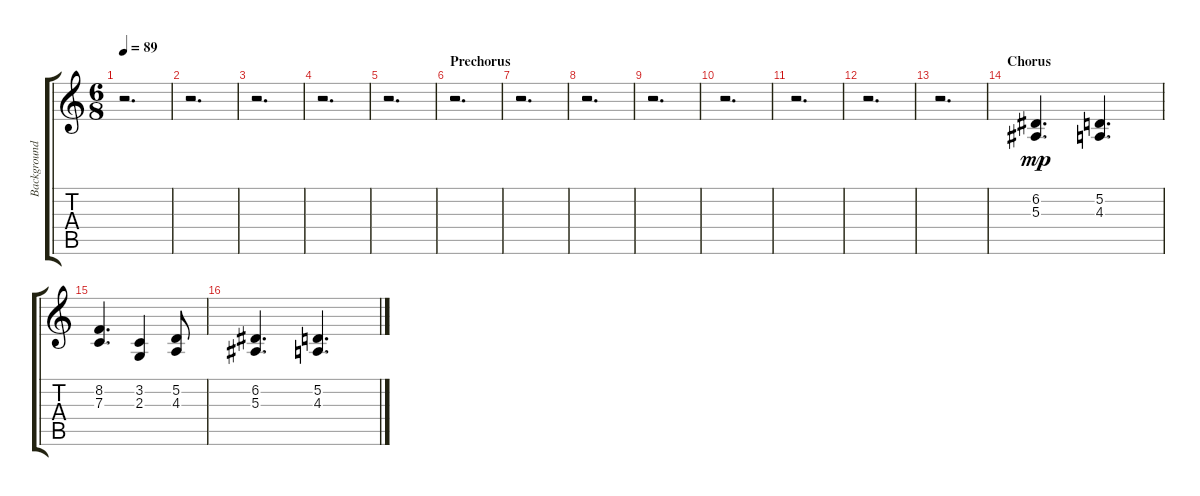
\track ("Background Synth" "Background") {instrument fx8scifi}
\staff {score tabs}
\tuning (D4 A3 F3 C3 G2 C2) {hide}
\ts (6 8)
\tempo 89
\clef g2
\ks c
r.2{d dy mp} |
r.2{d} |
r.2{d} |
r.2{d} |
r.2{d} |
\section ("" "Prechorus")
r.2{d} |
r.2{d} |
r.2{d} |
r.2{d} |
r.2{d} |
r.2{d} |
r.2{d} |
r.2{d} |
\section ("" "Chorus")
(6.2 5.3).4{d} (5.2 4.3).4{d} |
(8.2 7.3).4{d} (3.2 2.3).4 (5.2 4.3).8 |
(6.2 5.3).4{d} (5.2 4.3).4{d}
